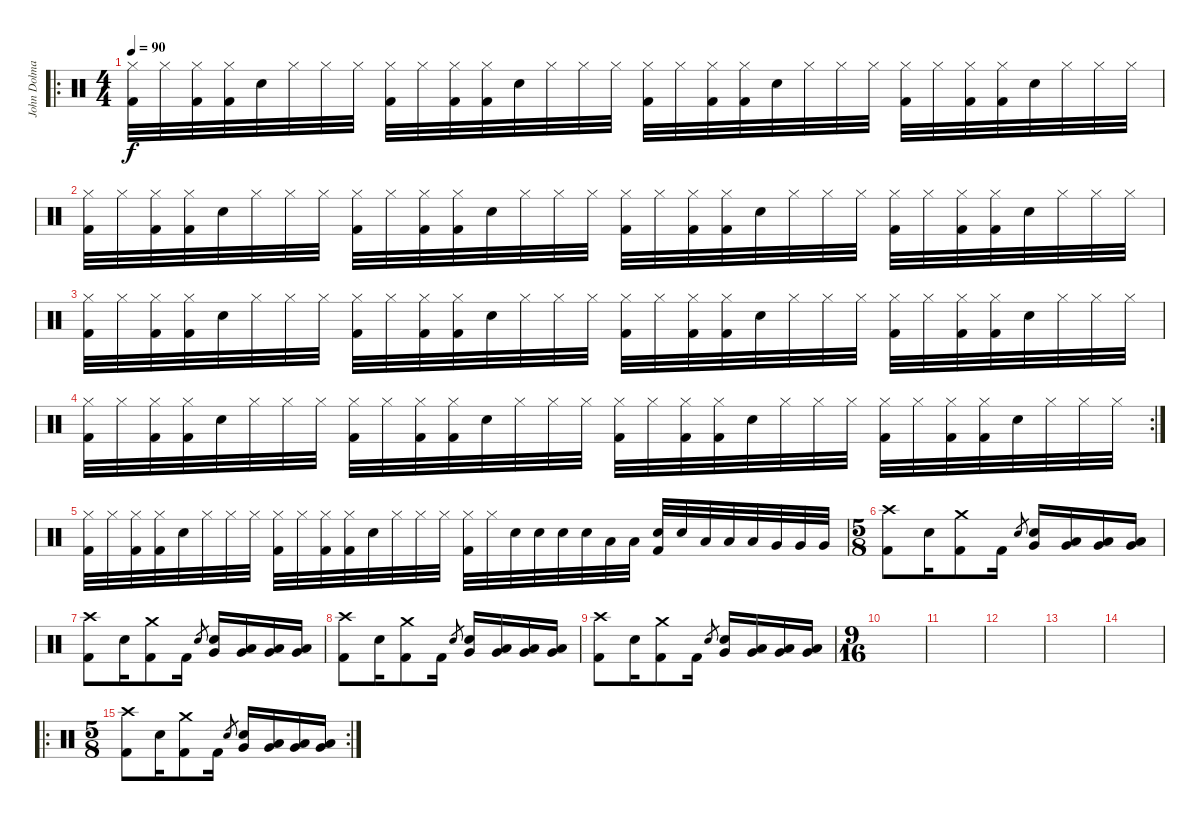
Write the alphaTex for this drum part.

\track ("John Dolmayan" "John Dolma") {instrument percussion}
\staff {score}
\articulation defaults
\ro
\ts (4 4)
\tempo 90
\clef neutral
\ks c
("Hi-Hat (closed)" "Kick (hit) 2").32{dy f} "Hi-Hat (closed)".32 ("Hi-Hat (closed)" "Kick (hit) 2").32 ("Hi-Hat (closed)" "Kick (hit) 2").32 "Electric Snare (hit)".32 "Hi-Hat (closed)".32 "Hi-Hat (closed)".32 "Hi-Hat (closed)".32 ("Hi-Hat (closed)" "Kick (hit) 2").32 "Hi-Hat (closed)".32 ("Hi-Hat (closed)" "Kick (hit) 2").32 ("Hi-Hat (closed)" "Kick (hit) 2").32 "Electric Snare (hit)".32 "Hi-Hat (closed)".32 "Hi-Hat (closed)".32 "Hi-Hat (closed)".32 ("Hi-Hat (closed)" "Kick (hit) 2").32 "Hi-Hat (closed)".32 ("Hi-Hat (closed)" "Kick (hit) 2").32 ("Hi-Hat (closed)" "Kick (hit) 2").32 "Electric Snare (hit)".32 "Hi-Hat (closed)".32 "Hi-Hat (closed)".32 "Hi-Hat (closed)".32 ("Hi-Hat (closed)" "Kick (hit) 2").32 "Hi-Hat (closed)".32 ("Hi-Hat (closed)" "Kick (hit) 2").32 ("Hi-Hat (closed)" "Kick (hit) 2").32 "Electric Snare (hit)".32 "Hi-Hat (closed)".32 "Hi-Hat (closed)".32 "Hi-Hat (closed)".32 |
("Hi-Hat (closed)" "Kick (hit) 2").32 "Hi-Hat (closed)".32 ("Hi-Hat (closed)" "Kick (hit) 2").32 ("Hi-Hat (closed)" "Kick (hit) 2").32 "Electric Snare (hit)".32 "Hi-Hat (closed)".32 "Hi-Hat (closed)".32 "Hi-Hat (closed)".32 ("Hi-Hat (closed)" "Kick (hit) 2").32 "Hi-Hat (closed)".32 ("Hi-Hat (closed)" "Kick (hit) 2").32 ("Hi-Hat (closed)" "Kick (hit) 2").32 "Electric Snare (hit)".32 "Hi-Hat (closed)".32 "Hi-Hat (closed)".32 "Hi-Hat (closed)".32 ("Hi-Hat (closed)" "Kick (hit) 2").32 "Hi-Hat (closed)".32 ("Hi-Hat (closed)" "Kick (hit) 2").32 ("Hi-Hat (closed)" "Kick (hit) 2").32 "Electric Snare (hit)".32 "Hi-Hat (closed)".32 "Hi-Hat (closed)".32 "Hi-Hat (closed)".32 ("Hi-Hat (closed)" "Kick (hit) 2").32 "Hi-Hat (closed)".32 ("Hi-Hat (closed)" "Kick (hit) 2").32 ("Hi-Hat (closed)" "Kick (hit) 2").32 "Electric Snare (hit)".32 "Hi-Hat (closed)".32 "Hi-Hat (closed)".32 "Hi-Hat (closed)".32 |
("Hi-Hat (closed)" "Kick (hit) 2").32 "Hi-Hat (closed)".32 ("Hi-Hat (closed)" "Kick (hit) 2").32 ("Hi-Hat (closed)" "Kick (hit) 2").32 "Electric Snare (hit)".32 "Hi-Hat (closed)".32 "Hi-Hat (closed)".32 "Hi-Hat (closed)".32 ("Hi-Hat (closed)" "Kick (hit) 2").32 "Hi-Hat (closed)".32 ("Hi-Hat (closed)" "Kick (hit) 2").32 ("Hi-Hat (closed)" "Kick (hit) 2").32 "Electric Snare (hit)".32 "Hi-Hat (closed)".32 "Hi-Hat (closed)".32 "Hi-Hat (closed)".32 ("Hi-Hat (closed)" "Kick (hit) 2").32 "Hi-Hat (closed)".32 ("Hi-Hat (closed)" "Kick (hit) 2").32 ("Hi-Hat (closed)" "Kick (hit) 2").32 "Electric Snare (hit)".32 "Hi-Hat (closed)".32 "Hi-Hat (closed)".32 "Hi-Hat (closed)".32 ("Hi-Hat (closed)" "Kick (hit) 2").32 "Hi-Hat (closed)".32 ("Hi-Hat (closed)" "Kick (hit) 2").32 ("Hi-Hat (closed)" "Kick (hit) 2").32 "Electric Snare (hit)".32 "Hi-Hat (closed)".32 "Hi-Hat (closed)".32 "Hi-Hat (closed)".32 |
\rc 2
("Hi-Hat (closed)" "Kick (hit) 2").32 "Hi-Hat (closed)".32 ("Hi-Hat (closed)" "Kick (hit) 2").32 ("Hi-Hat (closed)" "Kick (hit) 2").32 "Electric Snare (hit)".32 "Hi-Hat (closed)".32 "Hi-Hat (closed)".32 "Hi-Hat (closed)".32 ("Hi-Hat (closed)" "Kick (hit) 2").32 "Hi-Hat (closed)".32 ("Hi-Hat (closed)" "Kick (hit) 2").32 ("Hi-Hat (closed)" "Kick (hit) 2").32 "Electric Snare (hit)".32 "Hi-Hat (closed)".32 "Hi-Hat (closed)".32 "Hi-Hat (closed)".32 ("Hi-Hat (closed)" "Kick (hit) 2").32 "Hi-Hat (closed)".32 ("Hi-Hat (closed)" "Kick (hit) 2").32 ("Hi-Hat (closed)" "Kick (hit) 2").32 "Electric Snare (hit)".32 "Hi-Hat (closed)".32 "Hi-Hat (closed)".32 "Hi-Hat (closed)".32 ("Hi-Hat (closed)" "Kick (hit) 2").32 "Hi-Hat (closed)".32 ("Hi-Hat (closed)" "Kick (hit) 2").32 ("Hi-Hat (closed)" "Kick (hit) 2").32 "Electric Snare (hit)".32 "Hi-Hat (closed)".32 "Hi-Hat (closed)".32 "Hi-Hat (closed)".32 |
("Hi-Hat (closed)" "Kick (hit) 2").32 "Hi-Hat (closed)".32 ("Hi-Hat (closed)" "Kick (hit) 2").32 ("Hi-Hat (closed)" "Kick (hit) 2").32 "Electric Snare (hit)".32 "Hi-Hat (closed)".32 "Hi-Hat (closed)".32 "Hi-Hat (closed)".32 ("Hi-Hat (closed)" "Kick (hit) 2").32 "Hi-Hat (closed)".32 ("Hi-Hat (closed)" "Kick (hit) 2").32 ("Hi-Hat (closed)" "Kick (hit) 2").32 "Electric Snare (hit)".32 "Hi-Hat (closed)".32 "Hi-Hat (closed)".32 "Hi-Hat (closed)".32 ("Hi-Hat (closed)" "Kick (hit) 2").32 "Hi-Hat (closed)".32 "Electric Snare (hit)".32 "Electric Snare (hit)".32 "Electric Snare (hit)".32 "Electric Snare (hit)".32 "Low Tom (hit)".32 "Low Tom (hit)".32 ("Electric Snare (hit)" "Kick (hit) 2").32 "Electric Snare (hit)".32 "Low Tom (hit)".32 "Low Tom (hit)".32 "Low Tom (hit)".32 "Very Low Tom (hit)".32 "Very Low Tom (hit)".32 "Very Low Tom (hit)".32 |
\ts (5 8)
("Crash high (hit)" "Kick (hit) 2").8 "Electric Snare (hit)".16 ("Crash medium (hit)" "Kick (hit) 2").8 "Kick (hit) 2".16 "Electric Snare (hit)".8{gr} ("Very Low Tom (hit)" "Electric Snare (hit)").16 ("Low Tom (hit)" "Very Low Tom (hit)").16 ("Very Low Tom (hit)" "Low Floor Tom (hit)").16 ("Very Low Tom (hit)" "Low Floor Tom (hit)").16 |
("Crash high (hit)" "Kick (hit) 2").8 "Electric Snare (hit)".16 ("Crash medium (hit)" "Kick (hit) 2").8 "Kick (hit) 2".16 "Electric Snare (hit)".8{gr} ("Very Low Tom (hit)" "Electric Snare (hit)").16 ("Low Tom (hit)" "Very Low Tom (hit)").16 ("Very Low Tom (hit)" "Low Floor Tom (hit)").16 ("Very Low Tom (hit)" "Low Floor Tom (hit)").16 |
("Crash high (hit)" "Kick (hit) 2").8 "Electric Snare (hit)".16 ("Crash medium (hit)" "Kick (hit) 2").8 "Kick (hit) 2".16 "Electric Snare (hit)".8{gr} ("Very Low Tom (hit)" "Electric Snare (hit)").16 ("Low Tom (hit)" "Very Low Tom (hit)").16 ("Very Low Tom (hit)" "Low Floor Tom (hit)").16 ("Very Low Tom (hit)" "Low Floor Tom (hit)").16 |
("Crash high (hit)" "Kick (hit) 2").8 "Electric Snare (hit)".16 ("Crash medium (hit)" "Kick (hit) 2").8 "Kick (hit) 2".16 "Electric Snare (hit)".8{gr} ("Very Low Tom (hit)" "Electric Snare (hit)").16 ("Low Tom (hit)" "Very Low Tom (hit)").16 ("Very Low Tom (hit)" "Low Floor Tom (hit)").16 ("Very Low Tom (hit)" "Low Floor Tom (hit)").16 |
\ts (9 16)
|
|
|
|
|
\ro
\rc 2
\ts (5 8)
("Crash high (hit)" "Kick (hit) 2").8 "Electric Snare (hit)".16 ("Crash medium (hit)" "Kick (hit) 2").8 "Kick (hit) 2".16 "Electric Snare (hit)".8{gr} ("Very Low Tom (hit)" "Electric Snare (hit)").16 ("Low Tom (hit)" "Very Low Tom (hit)").16 ("Very Low Tom (hit)" "Low Floor Tom (hit)").16 ("Very Low Tom (hit)" "Low Floor Tom (hit)").16
